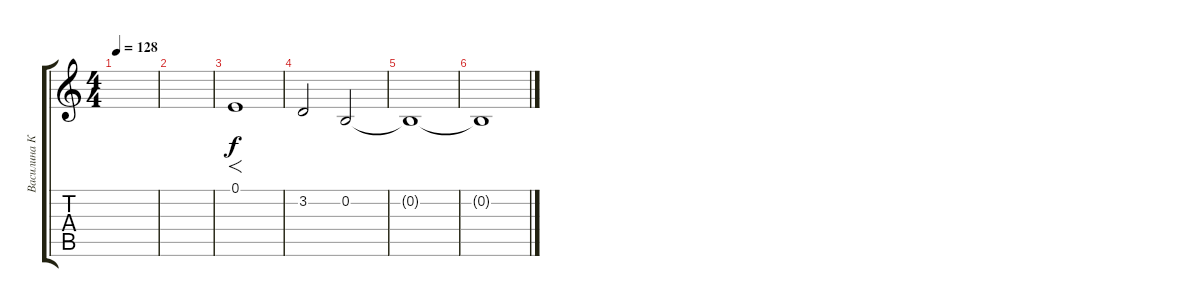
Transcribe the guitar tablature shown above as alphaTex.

\track ("Василина Кичигина" "Василина К") {instrument synthstrings1}
\staff {score tabs}
\tuning (E4 B3 G3 D3 A2 E2) {hide}
\ts (4 4)
\tempo 128
\clef g2
\ks c
|
|
0.1.1{f} |
3.2.2 0.2.2 |
0.2{t}.1{volume 0} |
0.2{t}.1
